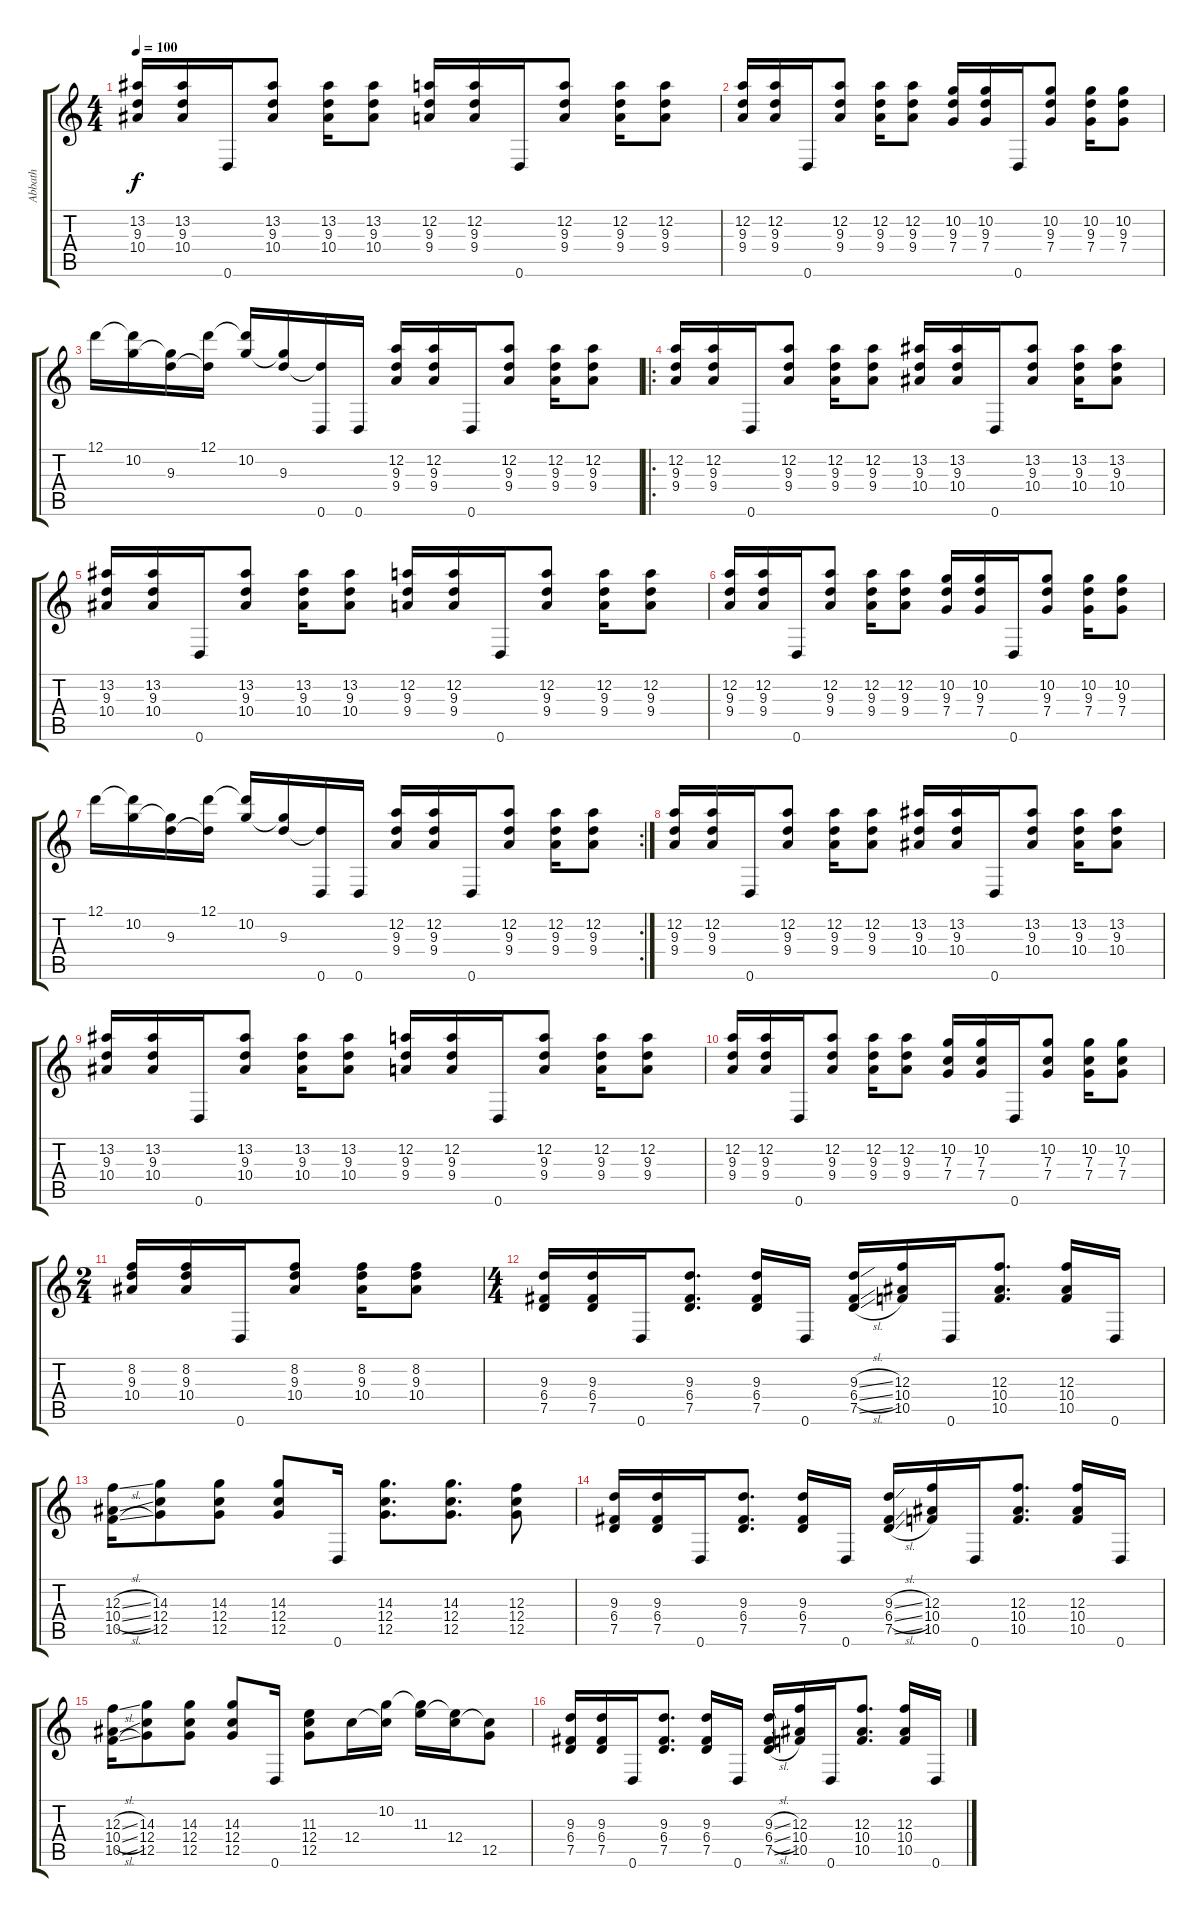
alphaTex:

\track ("Abbath" "Abbath") {instrument distortionguitar}
\staff {score tabs}
\tuning (D4 A3 F3 C3 G2 D2) {hide}
\ts (4 4)
\tempo 100
\clef g2
\ks c
(13.2 9.3 10.4).16{dy f} (13.2 9.3 10.4).16 0.6.16 (13.2 9.3 10.4).8 (13.2 9.3 10.4).16 (13.2 9.3 10.4).8 (12.2 9.3 9.4).16 (12.2 9.3 9.4).16 0.6.16 (12.2 9.3 9.4).8 (12.2 9.3 9.4).16 (12.2 9.3 9.4).8 |
(12.2 9.3 9.4).16 (12.2 9.3 9.4).16 0.6.16 (12.2 9.3 9.4).8 (12.2 9.3 9.4).16 (12.2 9.3 9.4).8 (10.2 9.3 7.4).16 (10.2 9.3 7.4).16 0.6.16 (10.2 9.3 7.4).8 (10.2 9.3 7.4).16 (10.2 9.3 7.4).8 |
12.1.16 (12.1{t} 10.2).16 (10.2{t} 9.3).16 (12.1 9.3{t}).16 (12.1{t} 10.2).16 (10.2{t} 9.3).16 (9.3{t} 0.6).16 0.6.16 (12.2 9.3 9.4).16 (12.2 9.3 9.4).16 0.6.16 (12.2 9.3 9.4).8 (12.2 9.3 9.4).16 (12.2 9.3 9.4).8 |
\ro
(12.2 9.3 9.4).16 (12.2 9.3 9.4).16 0.6.16 (12.2 9.3 9.4).8 (12.2 9.3 9.4).16 (12.2 9.3 9.4).8 (13.2 9.3 10.4).16 (13.2 9.3 10.4).16 0.6.16 (13.2 9.3 10.4).8 (13.2 9.3 10.4).16 (13.2 9.3 10.4).8 |
(13.2 9.3 10.4).16 (13.2 9.3 10.4).16 0.6.16 (13.2 9.3 10.4).8 (13.2 9.3 10.4).16 (13.2 9.3 10.4).8 (12.2 9.3 9.4).16 (12.2 9.3 9.4).16 0.6.16 (12.2 9.3 9.4).8 (12.2 9.3 9.4).16 (12.2 9.3 9.4).8 |
(12.2 9.3 9.4).16 (12.2 9.3 9.4).16 0.6.16 (12.2 9.3 9.4).8 (12.2 9.3 9.4).16 (12.2 9.3 9.4).8 (10.2 9.3 7.4).16 (10.2 9.3 7.4).16 0.6.16 (10.2 9.3 7.4).8 (10.2 9.3 7.4).16 (10.2 9.3 7.4).8 |
\rc 2
12.1.16 (12.1{t} 10.2).16 (10.2{t} 9.3).16 (12.1 9.3{t}).16 (12.1{t} 10.2).16 (10.2{t} 9.3).16 (9.3{t} 0.6).16 0.6.16 (12.2 9.3 9.4).16 (12.2 9.3 9.4).16 0.6.16 (12.2 9.3 9.4).8 (12.2 9.3 9.4).16 (12.2 9.3 9.4).8 |
(12.2 9.3 9.4).16 (12.2 9.3 9.4).16 0.6.16 (12.2 9.3 9.4).8 (12.2 9.3 9.4).16 (12.2 9.3 9.4).8 (13.2 9.3 10.4).16 (13.2 9.3 10.4).16 0.6.16 (13.2 9.3 10.4).8 (13.2 9.3 10.4).16 (13.2 9.3 10.4).8 |
(13.2 9.3 10.4).16 (13.2 9.3 10.4).16 0.6.16 (13.2 9.3 10.4).8 (13.2 9.3 10.4).16 (13.2 9.3 10.4).8 (12.2 9.3 9.4).16 (12.2 9.3 9.4).16 0.6.16 (12.2 9.3 9.4).8 (12.2 9.3 9.4).16 (12.2 9.3 9.4).8 |
(12.2 9.3 9.4).16 (12.2 9.3 9.4).16 0.6.16 (12.2 9.3 9.4).8 (12.2 9.3 9.4).16 (12.2 9.3 9.4).8 (10.2 7.3 7.4).16 (10.2 7.3 7.4).16 0.6.16 (10.2 7.3 7.4).8 (10.2 7.3 7.4).16 (10.2 7.3 7.4).8 |
\ts (2 4)
(8.2 9.3 10.4).16 (8.2 9.3 10.4).16 0.6.16 (8.2 9.3 10.4).8 (8.2 9.3 10.4).16 (8.2 9.3 10.4).8 |
\ts (4 4)
(9.3 6.4 7.5).16 (9.3 6.4 7.5).16 0.6.16 (9.3 6.4 7.5).8{d} (9.3 6.4 7.5).16 0.6.16 (9.3{sl} 6.4{sl} 7.5{sl}).16 (12.3 10.4 10.5).16 0.6.16 (12.3 10.4 10.5).8{d} (12.3 10.4 10.5).16 0.6.16 |
(12.3{sl} 10.4{sl} 10.5{sl}).16 (14.3 12.4 12.5).8 (14.3 12.4 12.5).8 (14.3 12.4 12.5).8 0.6.16 (14.3 12.4 12.5).8{d} (14.3 12.4 12.5).8{d} (12.3 12.4 12.5).8 |
(9.3 6.4 7.5).16 (9.3 6.4 7.5).16 0.6.16 (9.3 6.4 7.5).8{d} (9.3 6.4 7.5).16 0.6.16 (9.3{sl} 6.4{sl} 7.5{sl}).16 (12.3 10.4 10.5).16 0.6.16 (12.3 10.4 10.5).8{d} (12.3 10.4 10.5).16 0.6.16 |
(12.3{sl} 10.4{sl} 10.5{sl}).16 (14.3 12.4 12.5).8 (14.3 12.4 12.5).8 (14.3 12.4 12.5).8 0.6.16 (11.3 12.4 12.5).8 12.4.16 (10.2 12.4{t}).16 (10.2{t} 11.3).16 (11.3{t} 12.4).16 (12.4{t} 12.5).8 |
(9.3 6.4 7.5).16 (9.3 6.4 7.5).16 0.6.16 (9.3 6.4 7.5).8{d} (9.3 6.4 7.5).16 0.6.16 (9.3{sl} 6.4{sl} 7.5{sl}).16 (12.3 10.4 10.5).16 0.6.16 (12.3 10.4 10.5).8{d} (12.3 10.4 10.5).16 0.6.16
